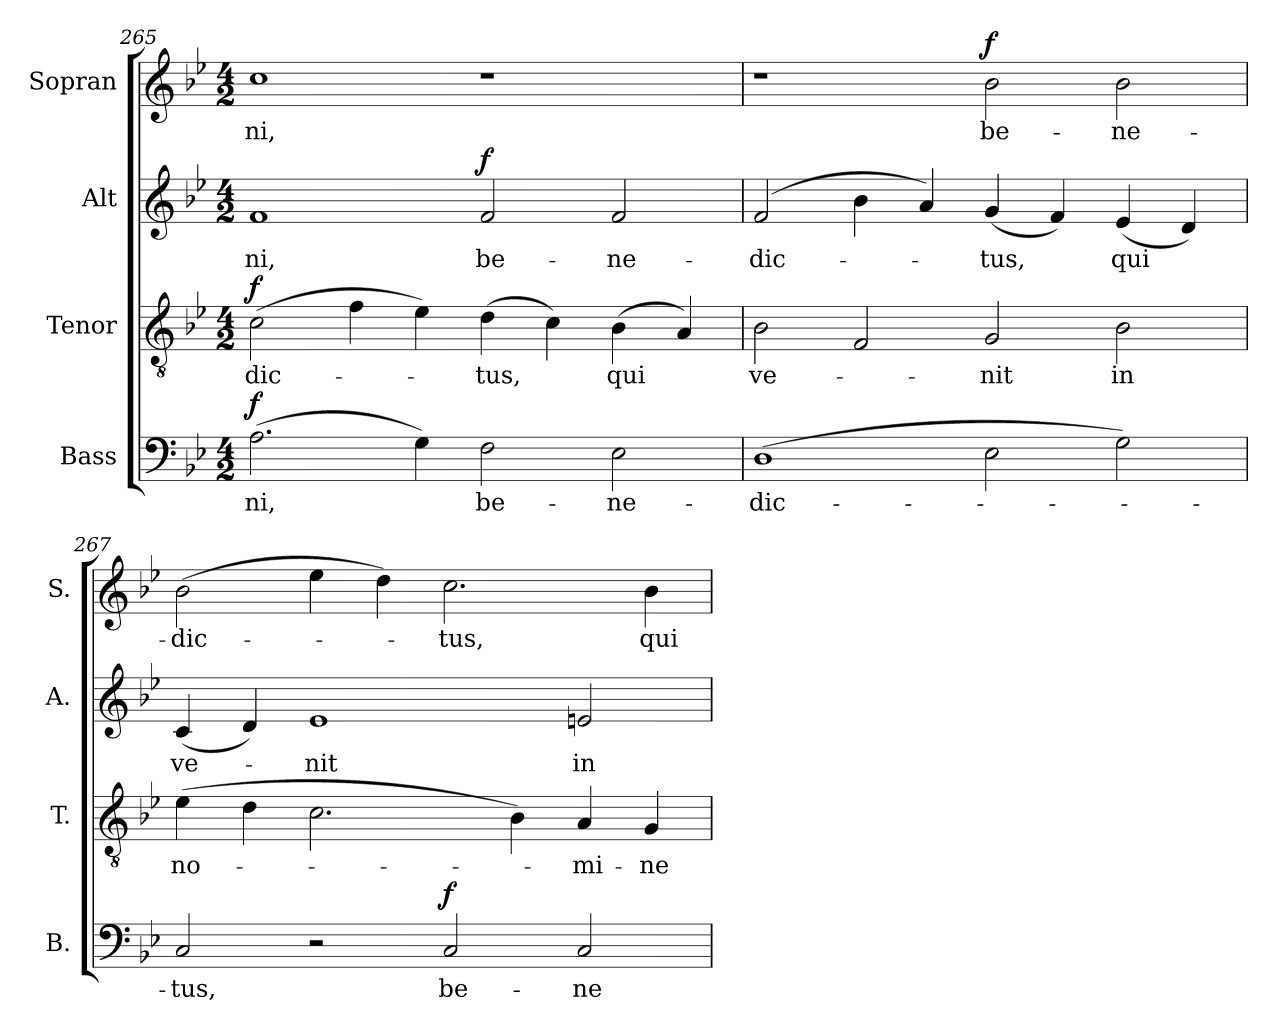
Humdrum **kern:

**kern	**text	**dynam	**kern	**text	**dynam	**kern	**text	**dynam	**kern	**text	**dynam
*part4	*part4	*part4	*part3	*part3	*part3	*part2	*part2	*part2	*part1	*part1	*part1
*staff4	*staff4	*staff4	*staff3	*staff3	*staff3	*staff2	*staff2	*staff2	*staff1	*staff1	*staff1
*I"Bass	*	*	*I"Tenor	*	*	*I"Alt	*	*	*I"Sopran	*	*
*I'B.	*	*	*I'T.	*	*	*I'A.	*	*	*I'S.	*	*
*clefF4	*	*	*clefGv2	*	*	*clefG2	*	*	*clefG2	*	*
*k[b-e-]	*	*	*k[b-e-]	*	*	*k[b-e-]	*	*	*k[b-e-]	*	*
*B-:	*	*	*B-:	*	*	*B-:	*	*	*B-:	*	*
*M4/2	*	*	*M4/2	*	*	*M4/2	*	*	*M4/2	*	*
=265	=265	=265	=265	=265	=265	=265	=265	=265	=265	=265	=265
!	!LO:LY:b	!LO:DY:a	!	!LO:LY:b	!LO:DY:a	!	!LO:LY:b	!	!	!LO:LY:b	!
(>2.A\	-ni,	f	(>2c\	-dic-	f	1f	-ni,	.	1cc	-ni,	.
.	.	.	4f\	.	.	.	.	.	.	.	.
4G\)	.	.	4e-\)	.	.	.	.	.	.	.	.
!	!LO:LY:b	!	!	!LO:LY:b	!	!	!LO:LY:b	!LO:DY:a	!	!	!
2F\	be-	.	(>4d\	-tus,	.	2f/	be-	f	1r	.	.
.	.	.	4c\)	.	.	.	.	.	.	.	.
!	!LO:LY:b	!	!	!LO:LY:b	!	!	!LO:LY:b	!	!	!	!
2E-\	-ne-	.	(>4B-\	qui	.	2f/	-ne-	.	.	.	.
.	.	.	4A/)	.	.	.	.	.	.	.	.
!!LO:LB:g=z
=266	=266	=266	=266	=266	=266	=266	=266	=266	=266	=266	=266
!	!LO:LY:b	!	!	!LO:LY:b	!	!	!LO:LY:b	!	!	!	!
(>1D	-dic-	.	2B-\	ve-	.	(>2f/	-dic-	.	1r	.	.
.	.	.	2F/	.	.	4b-\	.	.	.	.	.
.	.	.	.	.	.	4a/)	.	.	.	.	.
!	!	!	!	!LO:LY:b	!	!	!LO:LY:b	!	!	!LO:LY:b	!LO:DY:a
2E-\	.	.	2G/	-nit	.	(<4g/	-tus,	.	2b-\	be-	f
.	.	.	.	.	.	4f/)	.	.	.	.	.
!	!	!	!	!LO:LY:b	!	!	!LO:LY:b	!	!	!LO:LY:b	!
2G\)	.	.	2B-\	in	.	(<4e-/	qui	.	2b-\	-ne-	.
.	.	.	.	.	.	4d/)	.	.	.	.	.
=267	=267	=267	=267	=267	=267	=267	=267	=267	=267	=267	=267
!	!LO:LY:b	!	!	!LO:LY:b	!	!	!LO:LY:b	!	!	!LO:LY:b	!
2C/	-tus,	.	(>4e-\	no-	.	(<4c/	ve-	.	(>2b-\	-dic-	.
.	.	.	4d\	.	.	4d/)	.	.	.	.	.
!	!	!	!	!	!	!	!LO:LY:b	!	!	!	!
2r	.	.	2.c\	.	.	1e-	-nit	.	4ee-\	.	.
.	.	.	.	.	.	.	.	.	4dd\)	.	.
!	!LO:LY:b	!LO:DY:a	!	!	!	!	!	!	!	!LO:LY:b	!
2C/	be-	f	.	.	.	.	.	.	2.cc\	-tus,	.
.	.	.	4B-\)	.	.	.	.	.	.	.	.
!	!LO:LY:b	!	!	!LO:LY:b	!	!	!LO:LY:b	!	!	!	!
2C/	-ne-	.	4A/	-mi-	.	2en/	in	.	.	.	.
!	!	!	!	!LO:LY:b	!	!	!	!	!	!LO:LY:b	!
.	.	.	4G/	-ne	.	.	.	.	4b-\	qui	.
=	=	=	=	=	=	=	=	=	=	=	=
*-	*-	*-	*-	*-	*-	*-	*-	*-	*-	*-	*-
